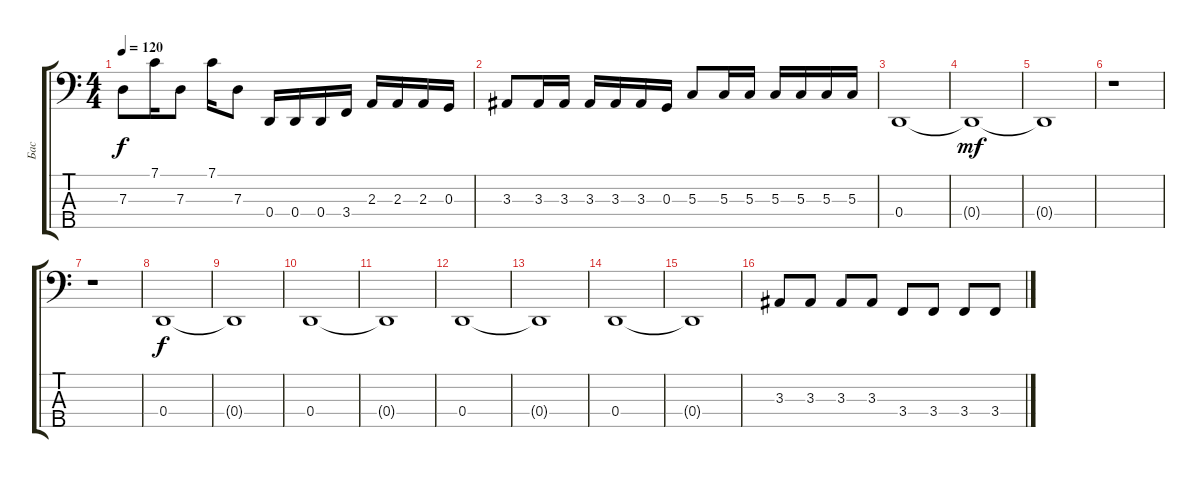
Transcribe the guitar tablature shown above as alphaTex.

\track ("Бас" "Бас") {instrument electricbassfinger}
\staff {score tabs}
\tuning (F2 C2 G1 D1 A0) {hide}
\ts (4 4)
\tempo 120
\clef f4
\ks c
7.3.8{dy f} 7.1.16 7.3.8 7.1.16 7.3.8 0.4.16 0.4.16 0.4.16 3.4.16 2.3.16 2.3.16 2.3.16 0.3.16 |
3.3.8 3.3.16 3.3.16 3.3.16 3.3.16 3.3.16 0.3.16 5.3.8 5.3.16 5.3.16 5.3.16 5.3.16 5.3.16 5.3.16 |
0.4.1 |
0.4{t}.1{dy mf} |
0.4{t}.1 |
r.1 |
r.1 |
0.4.1{dy f} |
0.4{t}.1 |
0.4.1 |
0.4{t}.1 |
0.4.1 |
0.4{t}.1 |
0.4.1 |
0.4{t}.1 |
3.3.8 3.3.8 3.3.8 3.3.8 3.4.8 3.4.8 3.4.8 3.4.8
